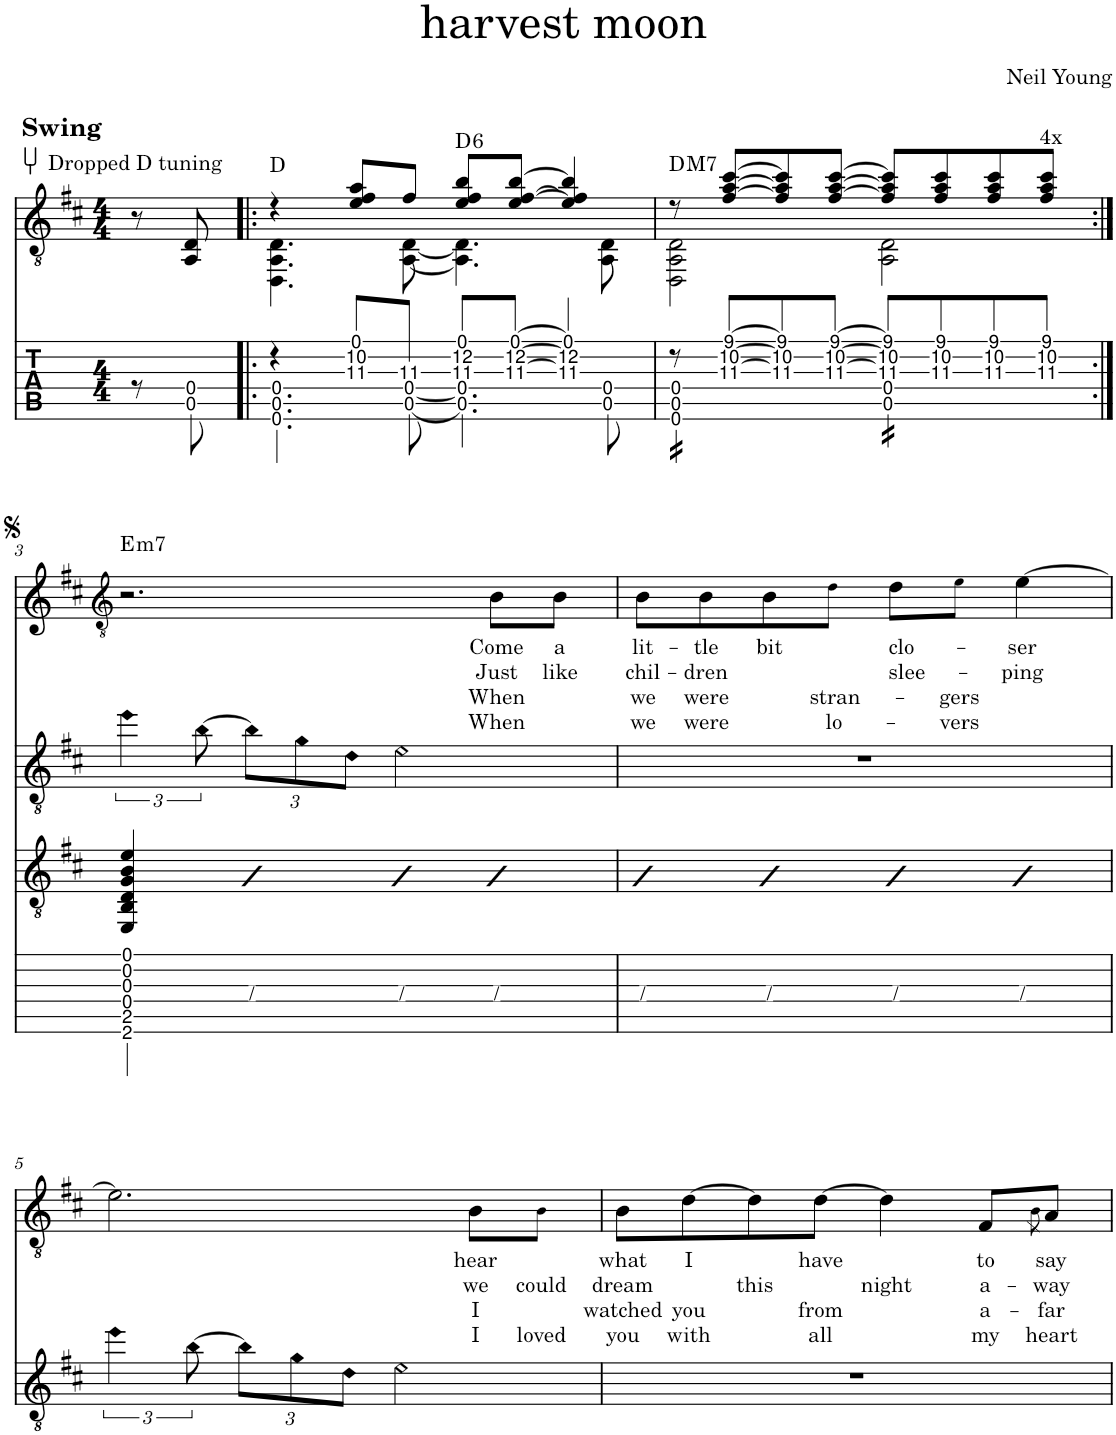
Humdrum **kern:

**kern	**kern	**harte	**kern	**kern	**text	**text	**text	**text	**harte
*part3	*part3	*part3	*part2	*part1	*part1	*part1	*part1	*part1	*part1
*staff4	*staff3	*	*staff2	*staff1	*staff1	*staff1	*staff1	*staff1	*
*I"Acoustic Guitar	*	*	*I"Electric Guitar	*I"Acoustic Guitar 2	*	*	*	*	*
*I'Ac Gtr	*	*	*I'Elec Gtr	*I'Ac Gtr	*	*	*	*	*
*stria6	*	*	*	*	*	*	*	*	*
*	*clefGv2	*	*clefGv2	*clefG2	*	*	*	*	*
*k[f#c#]	*k[f#c#]	*	*k[f#c#]	*k[f#c#]	*	*	*	*	*
*M4/4	*M4/4	*	*M4/4	*M4/4	*	*	*	*	*
=	=	=	=	=	=	=	=	=	=
!	!	!	!	!LO:TX:a:B:t=Swing	!	!	!	!	!
!	!	!	!	!LO:TX:a:t=Dropped D tuning	!	!	!	!	!
8r	8r	.	1r	4r	.	.	.	.	.
8AA\ 8D\	8AA/ 8D/	.	.	.	.	.	.	.	.
2.ryy	2.ryy	.	.	2.ryy	.	.	.	.	.
=1!|:	=1!|:	=1!|:	=1!|:	=1!|:	=1!|:	=1!|:	=1!|:	=1!|:	=1!|:
*^	*^	*	*	*	*	*	*	*	*
4r	4.DD\ 4.AA\ 4.D\	4r	4.DD\ 4.AA\ 4.D\	D:maj	1r	1r	.	.	.	.	.
8f#/ 8a/ 8e/L	.	8e/ 8f#/ 8a/L	.	.	.	.	.	.	.	.	.
8f#/J	[8AA\ [8D\	8f#/J	[8AA\ [8D\	.	.	.	.	.	.	.	.
!	!	!	!	!LO:H:kt=6	!	!	!	!	!	!	!
8f#/ 8b/ 8e/L	4.AA\] 4.D\]	8e/ 8f#/ 8b/L	4.AA\] 4.D\]	D:maj6	.	.	.	.	.	.	.
[8f#/ [8b/ [8e/J	.	[8e/ [8f#/ [8b/J	.	.	.	.	.	.	.	.	.
4b/] 4f#/] 4e/]	.	4e/] 4f#/] 4b/]	.	.	.	.	.	.	.	.	.
.	8AA\ 8D\	.	8AA\ 8D\	.	.	.	.	.	.	.	.
=2	=2	=2	=2	=2	=2	=2	=2	=2	=2	=2	=2
*	*	*	*	*	*	*^	*	*	*	*	*
!	!	!	!	!LO:H:kt=M7	!	!	!	!	!	!	!	!
8r	2DD\ 2AA\ 2D\	8r	2DD\ 2AA\ 2D\	D:maj7	1r	1r	2..ryy	.	.	.	.	.
[8f#/ [8a/ [8cc#/L	.	[8f#/ [8a/ [8cc#/L	.	.	.	.	.	.	.	.	.	.
8f#/] 8a/] 8cc#/]	.	8f#/] 8a/] 8cc#/]	.	.	.	.	.	.	.	.	.	.
[8f#/ [8a/ [8cc#/J	.	[8f#/ [8a/ [8cc#/J	.	.	.	.	.	.	.	.	.	.
8f#/] 8a/] 8cc#/]L	2AA\ 2D\	8f#/] 8a/] 8cc#/]L	2AA\ 2D\	.	.	.	.	.	.	.	.	.
8f#/ 8a/ 8cc#/	.	8f#/ 8a/ 8cc#/	.	.	.	.	.	.	.	.	.	.
8f#/ 8a/ 8cc#/	.	8f#/ 8a/ 8cc#/	.	.	.	.	.	.	.	.	.	.
!	!	!	!	!	!	!	!LO:TX:a:t=4x	!	!	!	!	!
8f#/ 8a/ 8cc#/J	.	8f#/ 8a/ 8cc#/J	.	.	.	.	8ryy	.	.	.	.	.
*v	*v	*	*	*	*	*v	*v	*	*	*	*	*
*	*v	*v	*	*	*	*	*	*	*	*
!!LO:LB:g=z
=3:|!	=3:|!	=3:|!	=3:|!	=3:|!	=3:|!	=3:|!	=3:|!	=3:|!	=3:|!
*	*	*	*	*clefGv2	*	*	*	*	*
*	*	*	*	*^	*	*	*	*	*
!	!	!	!LO:N:head=diamond	!	!	!	!	!	!	!LO:H:kt=m7
*	*	*	*	*v	*v	*	*	*	*	*
4EE\ 4BB\ 4D\ 4G\ 4B\ 4e\	4EE/ 4BB/ 4D/ 4G/ 4B/ 4e/	.	6ee\	2.r	.	.	.	.	E:min7
!	!	!	!LO:N:head=diamond	!	!	!	!	!	!
.	.	.	[12b\	.	.	.	.	.	.
*	*	*	*Xbrackettup	*	*	*	*	*	*
!	!	!	!LO:N:head=diamond	!	!	!	!	!	!
4B	4B	.	12b\L]	.	.	.	.	.	.
!	!	!	!LO:N:head=diamond	!	!	!	!	!	!
.	.	.	12g\	.	.	.	.	.	.
!	!	!	!LO:N:head=diamond	!	!	!	!	!	!
.	.	.	12d\J	.	.	.	.	.	.
!	!	!	!LO:N:head=diamond	!	!	!	!	!	!
4B	4B	.	2e\	.	.	.	.	.	.
!	!	!	!	!	!LO:LY:b	!LO:LY:b	!LO:LY:b	!LO:LY:b	!
4B	4B	.	.	8B\L	Come	Just	When	When	.
!	!	!	!	!	!LO:LY:b	!LO:LY:b	!	!	!
.	.	.	.	8B\J	a	like	.	.	.
=4	=4	=4	=4	=4	=4	=4	=4	=4	=4
!	!	!	!	!	!LO:LY:b	!LO:LY:b	!LO:LY:b	!LO:LY:b	!
4B	4B	.	1r	8B\L	lit-	chil-	we	we	.
!	!	!	!	!	!LO:LY:b	!LO:LY:b	!LO:LY:b	!LO:LY:b	!
.	.	.	.	8B\	-tle	-dren	were	were	.
!	!	!	!	!	!LO:LY:b	!	!	!	!
4B	4B	.	.	8B\	bit	.	.	.	.
!	!	!	!	!	!	!	!LO:LY:b	!LO:LY:b	!
.	.	.	.	8d\J	.	.	stran-	lo-	.
!	!	!	!	!	!LO:LY:b	!LO:LY:b	!	!	!
4B	4B	.	.	8d\L	clo-	-slee-	.	.	.
!	!	!	!	!	!	!	!LO:LY:b	!LO:LY:b	!
.	.	.	.	8e\J	.	.	gers	-vers	.
!	!	!	!	!	!LO:LY:b	!LO:LY:b	!	!	!
4B	4B	.	.	[4e\	-ser	-ping	.	.	.
!!LO:LB:g=z
=5	=5	=5	=5	=5	=5	=5	=5	=5	=5
*	*	*	*brackettup	*	*	*	*	*	*
!	!	!	!LO:N:head=diamond	!	!	!	!	!	!
1r	1r	.	6ee\	2.e\]	.	.	.	.	.
!	!	!	!LO:N:head=diamond	!	!	!	!	!	!
.	.	.	[12b\	.	.	.	.	.	.
*	*	*	*Xbrackettup	*	*	*	*	*	*
!	!	!	!LO:N:head=diamond	!	!	!	!	!	!
.	.	.	12b\L]	.	.	.	.	.	.
!	!	!	!LO:N:head=diamond	!	!	!	!	!	!
.	.	.	12g\	.	.	.	.	.	.
!	!	!	!LO:N:head=diamond	!	!	!	!	!	!
.	.	.	12d\J	.	.	.	.	.	.
!	!	!	!LO:N:head=diamond	!	!	!	!	!	!
.	.	.	2e\	.	.	.	.	.	.
!	!	!	!	!	!LO:LY:b	!LO:LY:b	!LO:LY:b	!LO:LY:b	!
.	.	.	.	8B\L	hear	we	I	I	.
!	!	!	!	!	!	!LO:LY:b	!	!LO:LY:b	!
.	.	.	.	8B\J	.	could	.	loved	.
=6	=6	=6	=6	=6	=6	=6	=6	=6	=6
!	!	!	!	!	!LO:LY:b	!LO:LY:b	!LO:LY:b	!LO:LY:b	!
1r	1r	.	1r	8B\L	what	dream	watched	you	.
!	!	!	!	!	!LO:LY:b	!	!LO:LY:b	!LO:LY:b	!
.	.	.	.	[8d\	I	.	you	with	.
!	!	!	!	!	!	!LO:LY:b	!	!	!
.	.	.	.	8d\]	.	this	.	.	.
!	!	!	!	!	!LO:LY:b	!	!LO:LY:b	!LO:LY:b	!
.	.	.	.	[8d\J	have	.	from	all	.
!	!	!	!	!	!	!LO:LY:b	!	!	!
.	.	.	.	4d\]	.	night	.	.	.
!	!	!	!	!	!LO:LY:b	!LO:LY:b	!LO:LY:b	!LO:LY:b	!
.	.	.	.	8F#/L	to	a-	a-	my	.
.	.	.	.	8qB\	.	.	.	.	.
!	!	!	!	!	!LO:LY:b	!LO:LY:b	!LO:LY:b	!LO:LY:b	!
.	.	.	.	8A/J	say	-way	-far	heart	.
=	=	=	=	=	=	=	=	=	=
*-	*-	*-	*-	*-	*-	*-	*-	*-	*-
